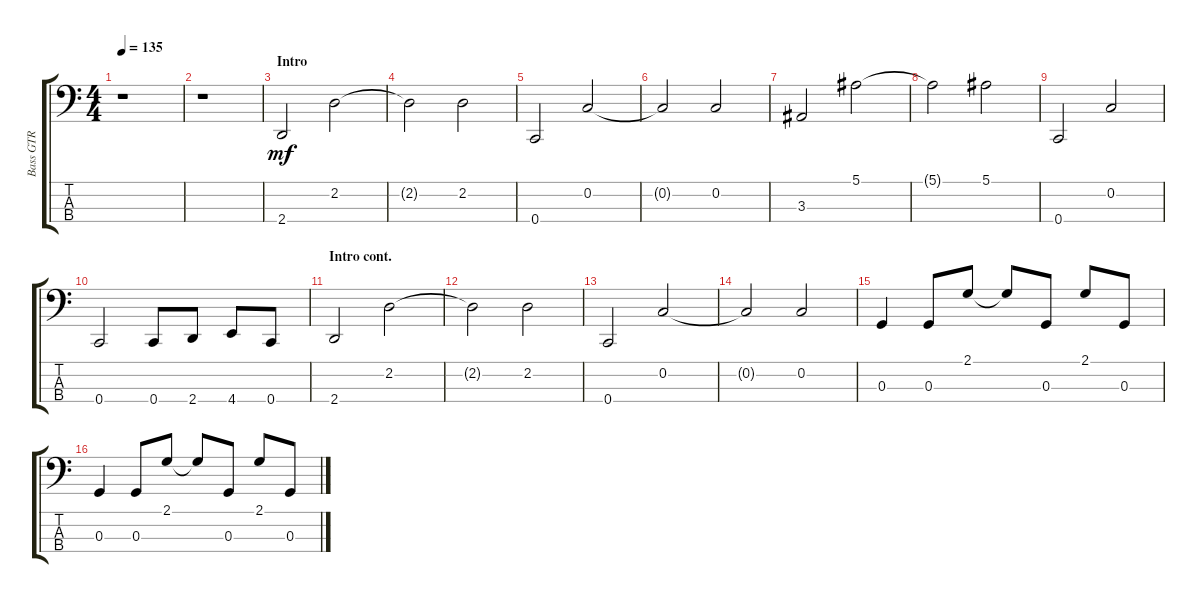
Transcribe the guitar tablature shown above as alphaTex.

\track ("Bass GTR" "Bass GTR") {instrument electricbassfinger}
\staff {score tabs}
\tuning (F2 C2 G1 C1) {hide}
\ts (4 4)
\tempo 135
\clef f4
\ks aminor
r.1{dy mf instrument electricbassfinger} |
r.1 |
\section ("" "Intro")
2.4.2 2.2.2 |
2.2{t}.2 2.2.2 |
0.4.2 0.2.2 |
0.2{t}.2 0.2.2 |
3.3.2 5.1.2 |
5.1{t}.2 5.1.2 |
0.4.2 0.2.2 |
0.4.2 0.4.8 2.4.8 4.4.8 0.4.8 |
\section ("" "Intro cont.")
2.4.2 2.2.2 |
2.2{t}.2 2.2.2 |
0.4.2 0.2.2 |
0.2{t}.2 0.2.2 |
0.3.4 0.3.8 2.1.8 2.1{t}.8 0.3.8 2.1.8 0.3.8 |
0.3.4 0.3.8 2.1.8 2.1{t}.8 0.3.8 2.1.8 0.3.8
